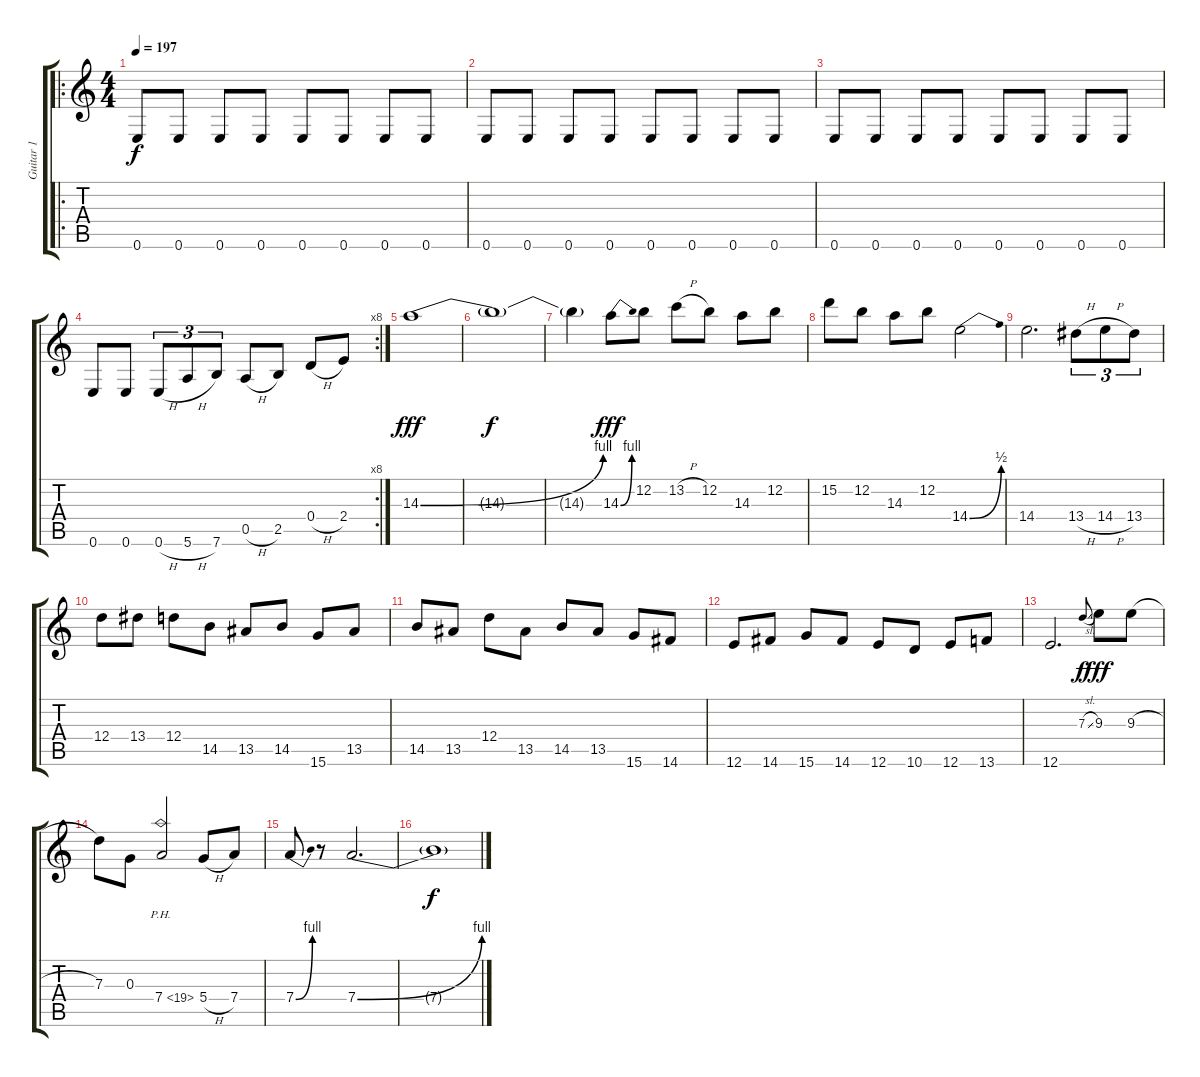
\track ("Guitar 1" "Guitar 1") {instrument distortionguitar}
\staff {score tabs}
\tuning (E4 B3 G3 D3 A2 E2) {hide}
\ro
\ts (4 4)
\tempo 197
\clef g2
\ks c
0.6.8{dy f} 0.6.8 0.6.8 0.6.8 0.6.8 0.6.8 0.6.8 0.6.8 |
0.6.8 0.6.8 0.6.8 0.6.8 0.6.8 0.6.8 0.6.8 0.6.8 |
0.6.8 0.6.8 0.6.8 0.6.8 0.6.8 0.6.8 0.6.8 0.6.8 |
\rc 8
0.6.8 0.6.8 0.6{h}.8{tu (3 2)} 5.6{h}.8{tu (3 2)} 7.6.8{tu (3 2)} 0.5{h}.8 2.5.8 0.4{h}.8 2.4.8 |
14.3{be (bend 0 0 60 4)}.1{dy fff volume 16 instrument overdrivenguitar} |
14.3{t}.1{dy f} |
14.3{t}.4 14.3{be (bend 0 0 60 4)}.8{dy fff} 12.2.8 13.2{h}.8 12.2.8 14.3.8 12.2.8 |
15.2.8 12.2.8 14.3.8 12.2.8 14.4{be (bend 0 0 60 2)}.2 |
14.4.2{d} 13.4{h}.8{tu (3 2)} 14.4{h}.8{tu (3 2)} 13.4.8{tu (3 2)} |
12.4.8 13.4.8 12.4.8 14.5.8 13.5.8 14.5.8 15.6.8 13.5.8 |
14.5.8 13.5.8 12.4.8 13.5.8 14.5.8 13.5.8 15.6.8 14.6.8 |
12.6.8 14.6.8 15.6.8 14.6.8 12.6.8 10.6.8 12.6.8 13.6.8 |
12.6.2{d} 7.3{sl}.8{gr onbeat dy f} 9.3.8{dy fff} 9.3{h}.8 |
7.3.8 0.3.8 7.4{ph 12}.2 5.4{h}.8 7.4.8 |
7.4{be (bend 0 0 60 4)}.8 r.8 7.4{be (bend 0 0 60 4)}.2{d} |
7.4{t}.1{dy f}
